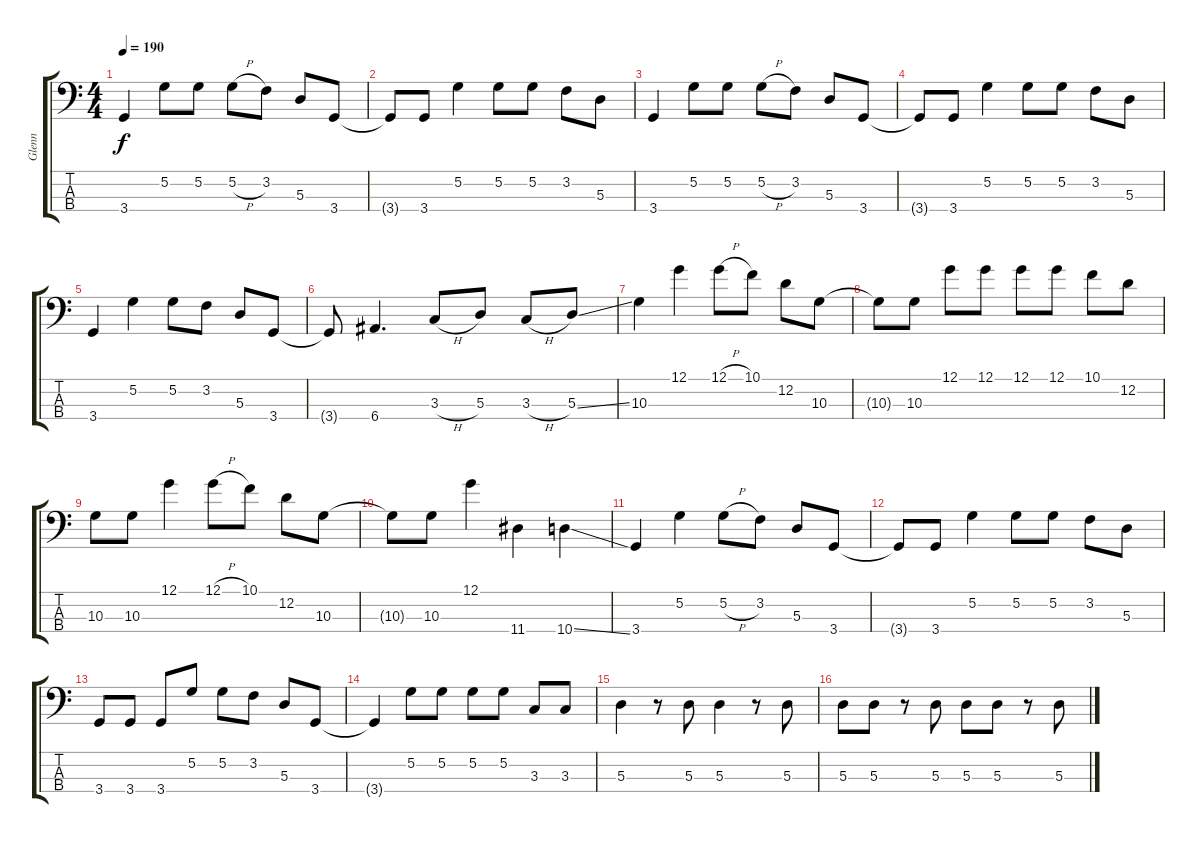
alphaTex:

\track ("Glenn" "Glenn") {instrument electricbasspick}
\staff {score tabs}
\tuning (G2 D2 A1 E1) {hide}
\ts (4 4)
\tempo 190
\clef f4
\ks c
3.4.4{dy f} 5.2.8 5.2.8 5.2{h}.8 3.2.8 5.3.8 3.4.8 |
3.4{t}.8 3.4.8 5.2.4 5.2.8 5.2.8 3.2.8 5.3.8 |
3.4.4 5.2.8 5.2.8 5.2{h}.8 3.2.8 5.3.8 3.4.8 |
3.4{t}.8 3.4.8 5.2.4 5.2.8 5.2.8 3.2.8 5.3.8 |
3.4.4 5.2.4 5.2.8 3.2.8 5.3.8 3.4.8 |
3.4{t}.8 6.4.4{d} 3.3{h}.8 5.3.8 3.3{h}.8 5.3{ss}.8 |
10.3.4 12.1.4 12.1{h}.8 10.1.8 12.2.8 10.3.8 |
10.3{t}.8 10.3.8 12.1.8 12.1.8 12.1.8 12.1.8 10.1.8 12.2.8 |
10.3.8 10.3.8 12.1.4 12.1{h}.8 10.1.8 12.2.8 10.3.8 |
10.3{t}.8 10.3.8 12.1.4 11.4.4 10.4{ss}.4 |
3.4.4 5.2.4 5.2{h}.8 3.2.8 5.3.8 3.4.8 |
3.4{t}.8 3.4.8 5.2.4 5.2.8 5.2.8 3.2.8 5.3.8 |
3.4.8 3.4.8 3.4.8 5.2.8 5.2.8 3.2.8 5.3.8 3.4.8 |
3.4{t}.4 5.2.8 5.2.8 5.2.8 5.2.8 3.3.8 3.3.8 |
5.3.4 r.8 5.3.8 5.3.4 r.8 5.3.8 |
5.3.8 5.3.8 r.8 5.3.8 5.3.8 5.3.8 r.8 5.3.8
